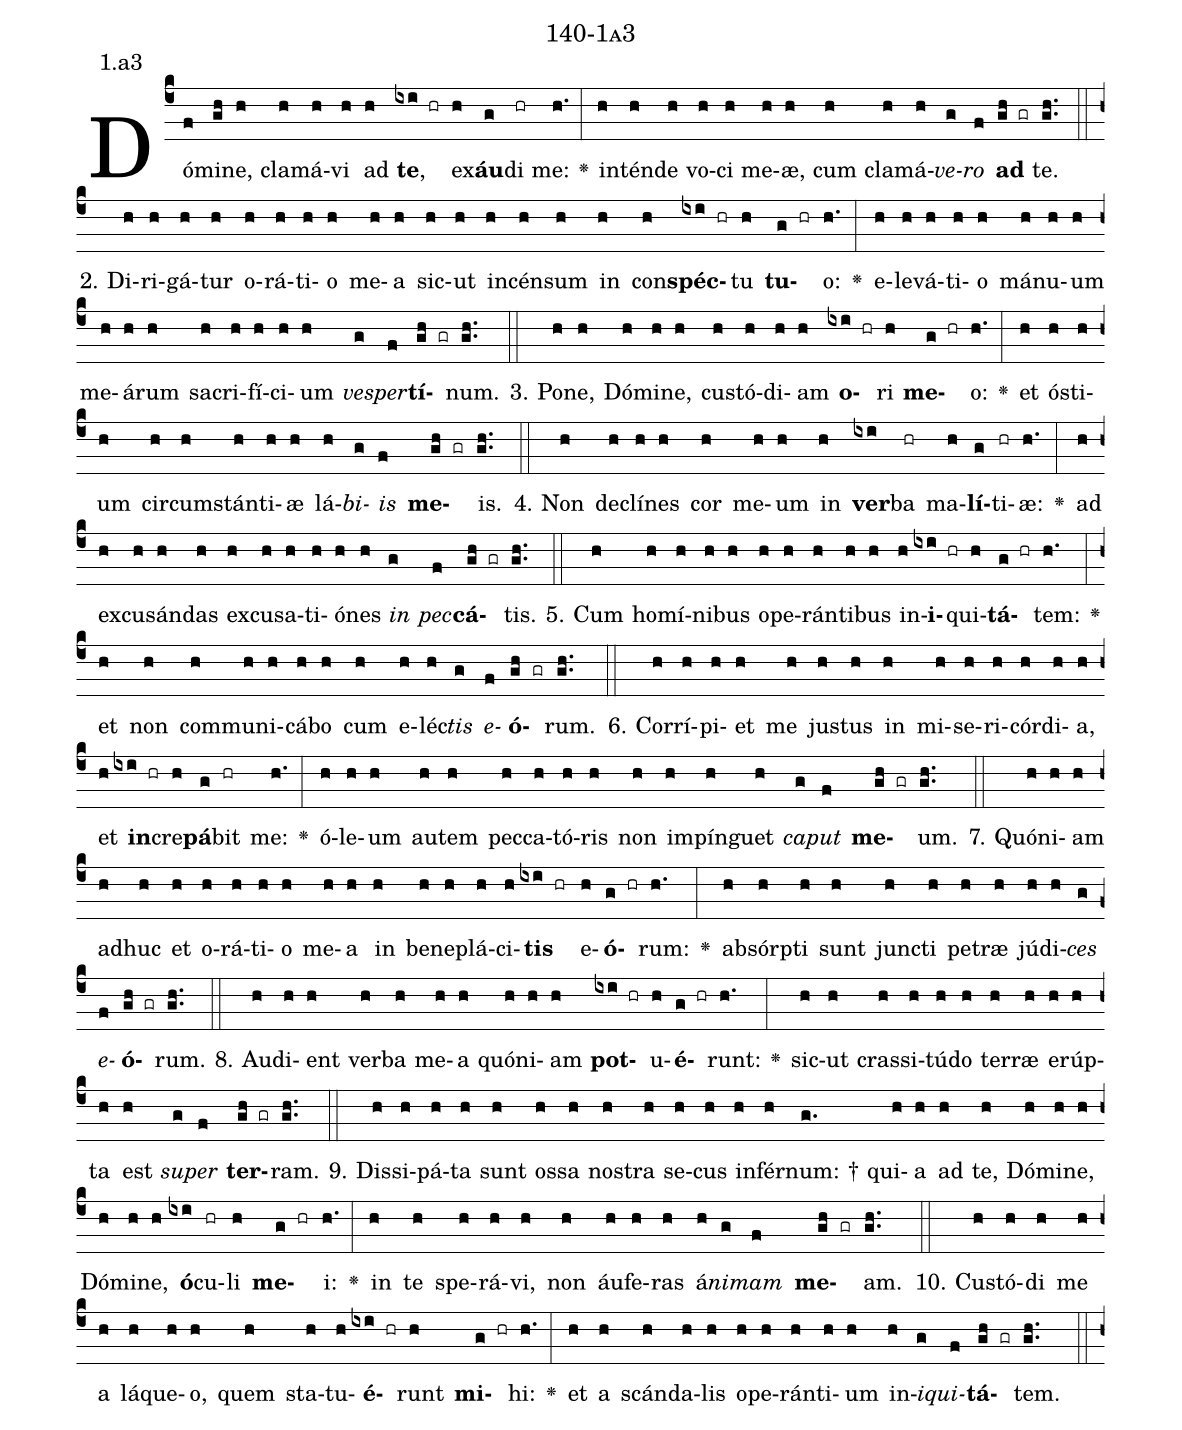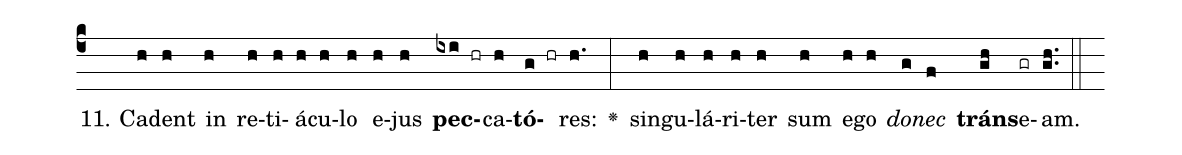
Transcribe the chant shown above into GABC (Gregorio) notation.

name: 140-1a3;
annotation: 1.a3;
%%
(c4)Dó(f)mi(gh)ne,(h) cla(h)má(h)vi(h) ad(h) <b>te</b>,(ixi hr) ex(h)<b>áu</b>(g)di(hr) me:(h.) <v>\greheightstar</v>(:) in(h)tén(h)de(h) vo(h)ci(h) me(h)æ,(h) cum(h) cla(h)má(h)<i>ve</i>(g)<i>ro</i>(f) <b>ad</b>(gh gr) te.(gh..) (::)
2. Di(h)ri(h)gá(h)tur(h) o(h)rá(h)ti(h)o(h) me(h)a(h) sic(h)ut(h) in(h)cén(h)sum(h) in(h) con(h)<b>spéc</b>(ixi hr)tu(h) <b>tu</b>(g hr)o:(h.) <v>\greheightstar</v>(:) e(h)le(h)vá(h)ti(h)o(h) má(h)nu(h)um(h) me(h)á(h)rum(h) sa(h)cri(h)fí(h)ci(h)um(h) <i>ves</i>(g)<i>per</i>(f)<b>tí</b>(gh gr)num.(gh..) (::)
3. Po(h)ne,(h) Dó(h)mi(h)ne,(h) cus(h)tó(h)di(h)am(h) <b>o</b>(ixi hr)ri(h) <b>me</b>(g hr)o:(h.) <v>\greheightstar</v>(:) et(h) ós(h)ti(h)um(h) cir(h)cum(h)stán(h)ti(h)æ(h) lá(h)<i>bi</i>(g)<i>is</i>(f) <b>me</b>(gh gr)is.(gh..) (::)
4. Non(h) de(h)clí(h)nes(h) cor(h) me(h)um(h) in(h) <b>ver</b>(ixi)ba(hr) ma(h)<b>lí</b>(g)ti(hr)æ:(h.) <v>\greheightstar</v>(:) ad(h) ex(h)cu(h)sán(h)das(h) ex(h)cu(h)sa(h)ti(h)ó(h)nes(h) <i>in</i>(g) <i>pec</i>(f)<b>cá</b>(gh gr)tis.(gh..) (::)
5. Cum(h) ho(h)mí(h)ni(h)bus(h) o(h)pe(h)rán(h)ti(h)bus(h) in(h)<b>i</b>(ixi hr)qui(h)<b>tá</b>(g hr)tem:(h.) <v>\greheightstar</v>(:) et(h) non(h) com(h)mu(h)ni(h)cá(h)bo(h) cum(h) e(h)léc(h)<i>tis</i>(g) <i>e</i>(f)<b>ó</b>(gh gr)rum.(gh..) (::)
6. Cor(h)rí(h)pi(h)et(h) me(h) jus(h)tus(h) in(h) mi(h)se(h)ri(h)cór(h)di(h)a,(h) et(h) <b>in</b>(ixi hr)cre(h)<b>pá</b>(g)bit(hr) me:(h.) <v>\greheightstar</v>(:) ó(h)le(h)um(h) au(h)tem(h) pec(h)ca(h)tó(h)ris(h) non(h) im(h)pín(h)guet(h) <i>ca</i>(g)<i>put</i>(f) <b>me</b>(gh gr)um.(gh..) (::)
7. Quón(h)i(h)am(h) ad(h)huc(h) et(h) o(h)rá(h)ti(h)o(h) me(h)a(h) in(h) be(h)ne(h)plá(h)ci(h)<b>tis</b>(ixi hr) e(h)<b>ó</b>(g hr)rum:(h.) <v>\greheightstar</v>(:) ab(h)sórp(h)ti(h) sunt(h) junc(h)ti(h) pe(h)træ(h) jú(h)di(h)<i>ces</i>(g) <i>e</i>(f)<b>ó</b>(gh gr)rum.(gh..) (::)
8. Au(h)di(h)ent(h) ver(h)ba(h) me(h)a(h) quón(h)i(h)am(h) <b>pot</b>(ixi hr)u(h)<b>é</b>(g hr)runt:(h.) <v>\greheightstar</v>(:) sic(h)ut(h) cras(h)si(h)tú(h)do(h) ter(h)ræ(h) e(h)rúp(h)ta(h) est(h) <i>su</i>(g)<i>per</i>(f) <b>ter</b>(gh gr)ram.(gh..) (::)
9. Dis(h)si(h)pá(h)ta(h) sunt(h) os(h)sa(h) nos(h)tra(h) se(h)cus(h) in(h)fér(h)num: †(g.) qui(h)a(h) ad(h) te,(h) Dó(h)mi(h)ne,(h) Dó(h)mi(h)ne,(h) <b>ó</b>(ixi)cu(hr)li(h) <b>me</b>(g hr)i:(h.) <v>\greheightstar</v>(:) in(h) te(h) spe(h)rá(h)vi,(h) non(h) áu(h)fe(h)ras(h) á(h)<i>ni</i>(g)<i>mam</i>(f) <b>me</b>(gh gr)am.(gh..) (::)
10. Cus(h)tó(h)di(h) me(h) a(h) lá(h)que(h)o,(h) quem(h) sta(h)tu(h)<b>é</b>(ixi hr)runt(h) <b>mi</b>(g hr)hi:(h.) <v>\greheightstar</v>(:) et(h) a(h) scán(h)da(h)lis(h) o(h)pe(h)rán(h)ti(h)um(h) in(h)<i>i</i>(g)<i>qui</i>(f)<b>tá</b>(gh gr)tem.(gh..) (::)
11. Ca(h)dent(h) in(h) re(h)ti(h)á(h)cu(h)lo(h) e(h)jus(h) <b>pec</b>(ixi hr)ca(h)<b>tó</b>(g hr)res:(h.) <v>\greheightstar</v>(:) sin(h)gu(h)lá(h)ri(h)ter(h) sum(h) e(h)go(h) <i>do</i>(g)<i>nec</i>(f) <b>tráns</b>(gh)e(gr)am.(gh..) (::)
